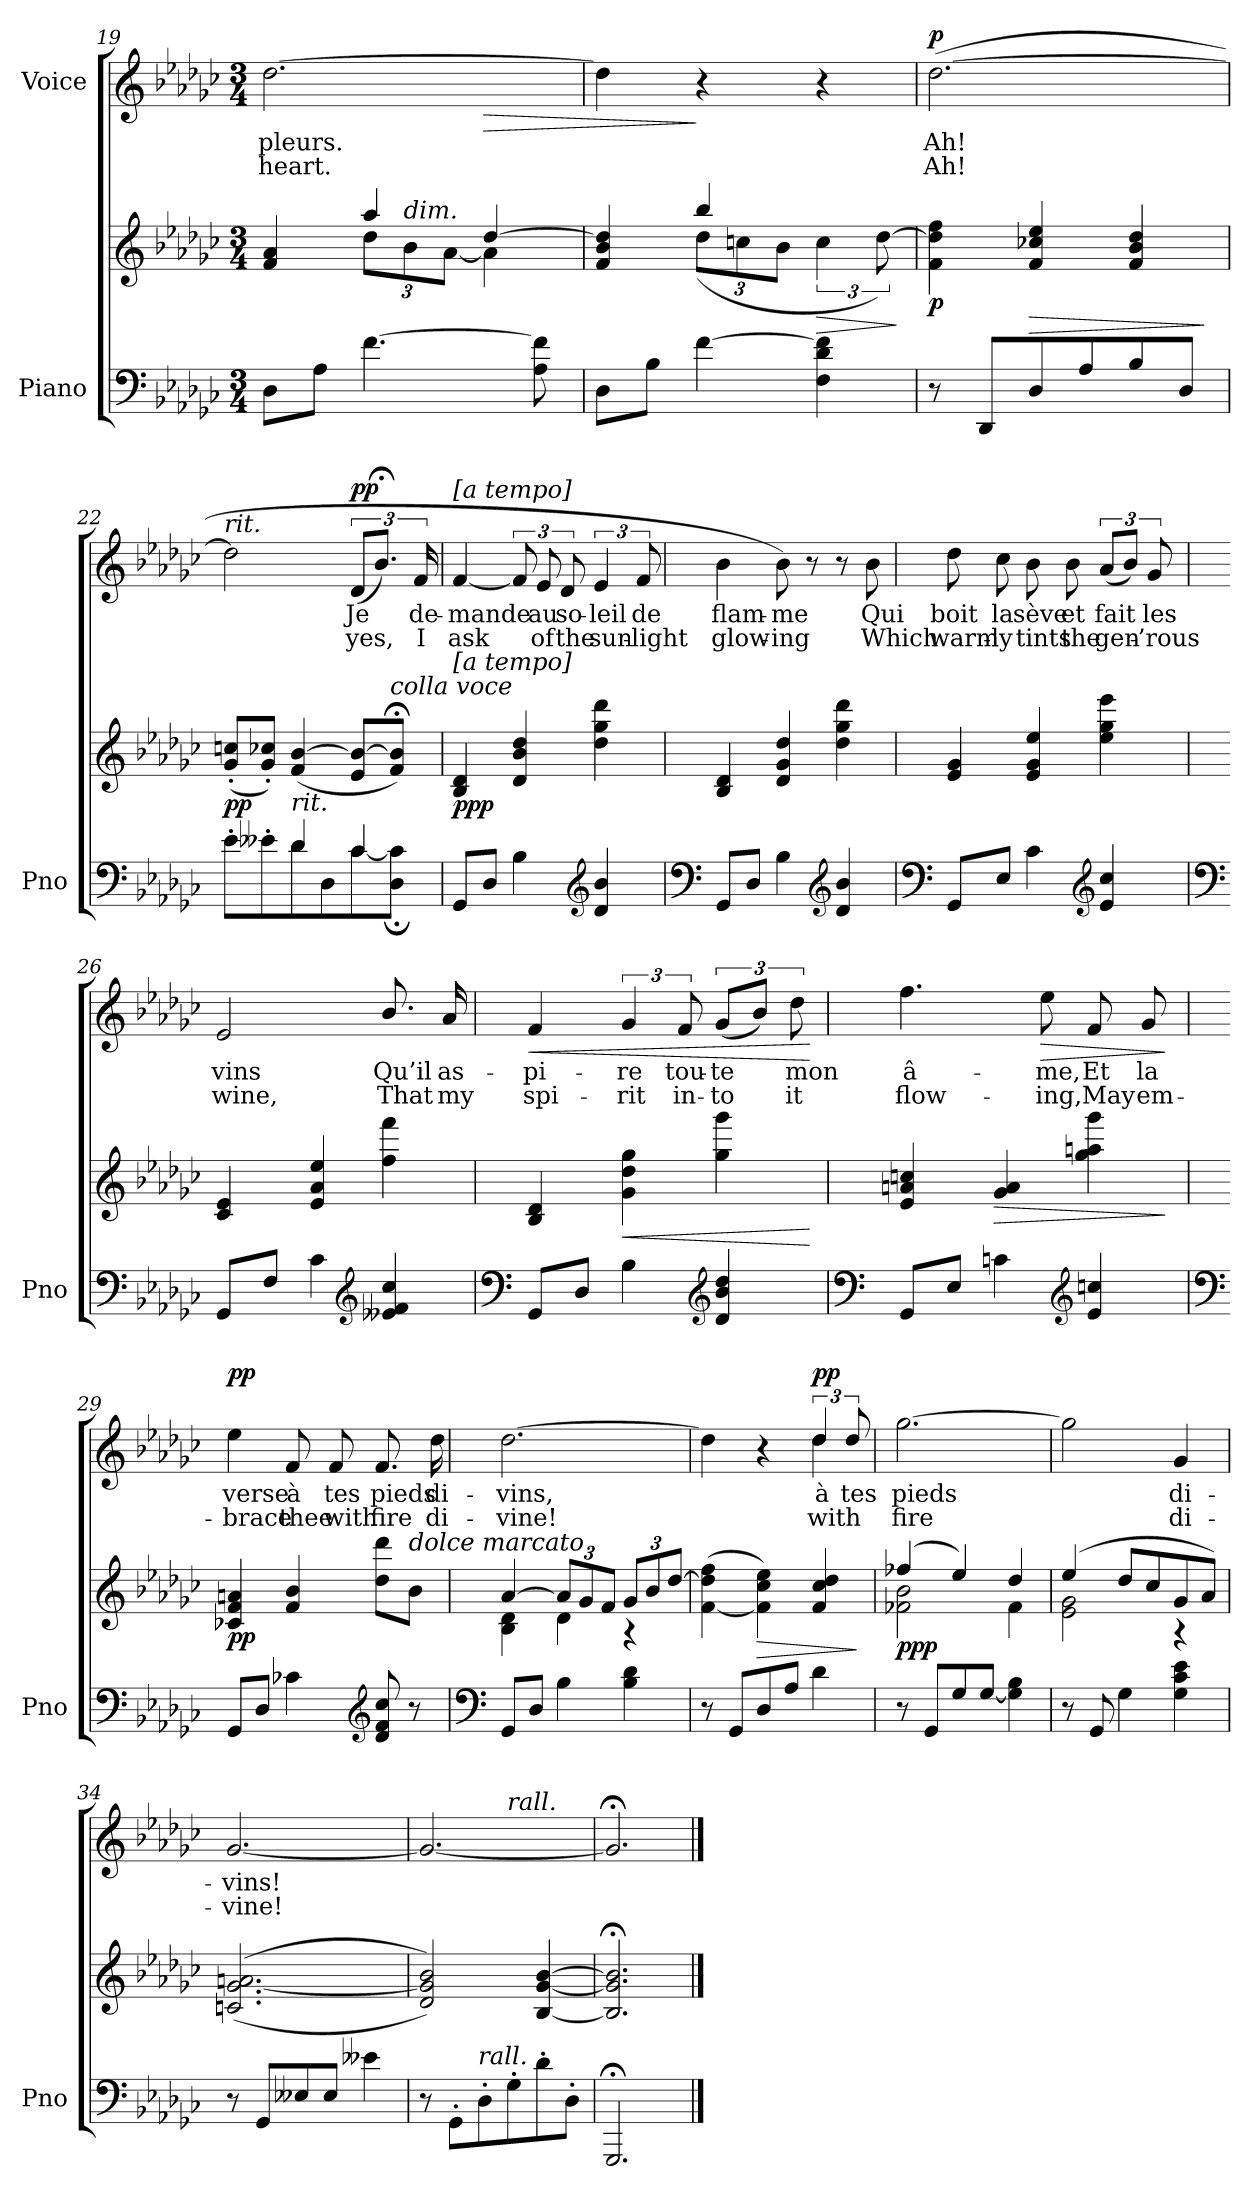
**kern	**kern	**dynam	**kern	**text	**text	**dynam
*part2	*part2	*part2	*part1	*part1	*part1	*part1
*staff3	*staff2	*staff2/3	*staff1	*staff1	*staff1	*staff1
*I"Piano	*	*	*I"Voice	*	*	*
*I'Pno	*	*	*	*	*	*
*clefF4	*clefG2	*	*clefG2	*	*	*
*k[b-e-a-d-g-c-]	*k[b-e-a-d-g-c-]	*	*k[b-e-a-d-g-c-]	*	*	*
*M3/4	*M3/4	*	*M3/4	*	*	*
=19	=19	=19	=19	=19	=19	=19
*	*^	*	*^	*	*	*
8D-\L	4f/ 4a-/	4ryy	.	[2.dd-\	2ryy	pleurs.	heart.	.
8A-\J	.	.	.	.	.	.	.	.
*	*	*Xbrackettup	*	*	*	*	*	*
[4.f\	4aa-/	12dd-\L	.	.	.	.	.	.
!	!	!LO:TX:a:i:t=dim.	!	!	!	!	!	!
.	.	12b-\	.	.	.	.	.	.
.	.	[12a-\J	.	.	.	.	.	.
!	!	!	!	!	!	!	!	!LO:HP:b
.	[4dd-/	4a-\]	.	.	4ryy	.	.	>
8A-\ 8f\]	.	.	.	.	.	.	.	.
*	*	*	*	*v	*v	*	*	*
=20	=20	=20	=20	=20	=20	=20	=20
8D-\L	4f/ 4b-/ 4dd-/]	4ryy	.	4dd-\]	.	.	.
8B-\J	.	.	.	.	.	.	.
[4f\	4bb-/	(12dd-\L	.	4r	.	.	]
.	.	12ccn\	.	.	.	.	.
.	.	12b-\J	.	.	.	.	.
!	!	!	!LO:HP:b	!	!	!	!
*	*	*brackettup	*	*	*	*	*
4F\ 4d-\ 4f\]	4ryy	6cc\	>	4r	.	.	.
.	.	[12dd-\)	.	.	.	.	.
*	*v	*v	*	*	*	*	*
.	.	]	.	.	.	.
=21	=21	=21	=21	=21	=21	=21
!	!	!LO:DY:b	!	!	!	!LO:DY:a
8r	4f\ 4dd-\] 4ff\	p	([2.dd-\	Ah!	Ah!	p
8DD-/L	.	.	.	.	.	.
!	!	!LO:HP:b	!	!	!	!
8D-/	4f/ 4cc-X/ 4ee-/	>	.	.	.	.
8A-/	.	.	.	.	.	.
8B-/	4f/ 4b-/ 4dd-/	.	.	.	.	.
8D-/J	.	.	.	.	.	.
.	.	]	.	.	.	.
=22	=22	=22	=22	=22	=22	=22
*^	*	*	*	*	*	*
!	!	!	!	!LO:TX:a:i:t=rit.	!	!	!
!	!	!	!LO:DY:b	!	!	!	!
4ryy	8e-'>\L	(8g-/' 8ccn/'L	pp	2dd-\]	.	.	.
.	8e--X'>\	8g-/' 8cc-X/'J)	.	.	.	.	.
!	!	!LO:TX:b:i:t=rit.	!	!	!	!	!
4d-/	8d-\	(<4f/ [4b-/	.	.	.	.	.
.	8D-\	.	.	.	.	.	.
!	!	!	!	!	!	!	!LO:DY:a
4c-/	[>8c-\	8e-/ 8b-/_L	.	(12d-/L	Je	yes,	pp
.	.	.	.	12.b-;</J)	.	.	.
!	!	!LO:TX:i:t=colla voce	!	!	!	!	!
.	8D-\;< 8c-\];<J	8f/;< 8b-/];<J)	.	.	.	.	.
.	.	.	.	24f/	de-	I	.
*v	*v	*	*	*	*	*	*
=23	=23	=23	=23	=23	=23	=23
!	!	!	!LO:TX:a:i:t=[a tempo]	!	!	!
!	!LO:TX:a:i:t=[a tempo]	!	!	!	!	!
!	!	!LO:DY:b	!	!	!	!
8GG-/L	4B-/ 4d-/	ppp	[4f/	-mande	ask	.
8D-/J	.	.	.	.	.	.
4B-\	4d-/ 4b-/ 4dd-/	.	12f/]	.	.	.
.	.	.	12e-/	au	of	.
.	.	.	12d-/	so-	the	.
*clefG2	*	*	*	*	*	*
4d-/ 4b-/	4dd-\ 4gg-\ 4ddd-\	.	6e-/	-leil	sun-	.
.	.	.	12f/	de	-light	.
=24	=24	=24	=24	=24	=24	=24
*clefF4	*	*	*	*	*	*
8GG-/L	4B-/ 4d-/	.	4b-\	flam-	glow-	.
8D-/J	.	.	.	.	.	.
4B-\	4d-/ 4g-/ 4dd-/	.	8b-\)	-me	-ing	.
.	.	.	8r	.	.	.
*clefG2	*	*	*	*	*	*
4d-/ 4b-/	4dd-\ 4gg-\ 4ddd-\	.	8r	.	.	.
.	.	.	8b-\	Qui	Which	.
=25	=25	=25	=25	=25	=25	=25
*clefF4	*	*	*	*	*	*
8GG-/L	4e-/ 4g-/	.	8dd-\	boit	warm-	.
8E-/J	.	.	8cc-\	la	-ly	.
4c-\	4e-/ 4g-/ 4ee-/	.	8b-\	sève	tints	.
.	.	.	8b-\	et	the	.
*clefG2	*	*	*	*	*	*
4e-/ 4cc-/	4ee-\ 4gg-\ 4eee-\	.	(12a-/L	fait	gen-	.
.	.	.	12b-/J)	.	.	.
.	.	.	12g-/	les	-’rous	.
=26	=26	=26	=26	=26	=26	=26
*clefF4	*	*	*	*	*	*
8GG-/L	4c-/ 4e-/	.	2e-/	vins	wine,	.
8F/J	.	.	.	.	.	.
4c-\	4e-/ 4a-/ 4ee-/	.	.	.	.	.
*clefG2	*	*	*	*	*	*
4e--X/ 4f/ 4cc-/	4ff\ 4fff\	.	8.b-/	Qu’il	That	.
.	.	.	16a-/	as-	my	.
=27	=27	=27	=27	=27	=27	=27
*clefF4	*	*	*	*	*	*
!	!	!	!	!	!	!LO:HP:b
8GG-/L	4B-/ 4d-/	.	4f/	-pi-	spi-	<
8D-/J	.	.	.	.	.	.
!	!	!LO:HP:b	!	!	!	!
4B-\	4g-\ 4dd-\ 4gg-\	<	6g-/	-re	-rit	.
.	.	.	12f/	tou-	in-	.
*clefG2	*	*	*	*	*	*
4d-/ 4b-/ 4dd-/	4gg-\ 4ggg-\	.	(12g-/L	-te	-to	.
.	.	.	12b-/J)	.	.	.
.	.	.	12dd-\	mon	it	.
.	.	[	.	.	.	[
=28	=28	=28	=28	=28	=28	=28
*clefF4	*	*	*	*	*	*
8GG-/L	4e-/ 4an/ 4ccn/	.	4.ff\	â-	flow-	.
8E-/J	.	.	.	.	.	.
!	!	!LO:HP:b	!	!	!	!
4cn\	4g-/ 4a/	>	.	.	.	.
!	!	!	!	!	!	!LO:HP:b
.	.	.	8ee-\	-me,	-ing,	>
*clefG2	*	*	*	*	*	*
4e-/ 4ccn/	4gg-\ 4aan\ 4ggg-\	.	8f/	Et	May	.
.	.	.	8g-/	la	em-	.
.	.	]	.	.	.	]
=29	=29	=29	=29	=29	=29	=29
*clefF4	*	*	*	*	*	*
!	!	!LO:DY:b	!	!	!	!LO:DY:a
8GG-/L	4c-X/ 4f/ 4an/	pp	4ee-\	verse	-brace	pp
8D-/J	.	.	.	.	.	.
4c-X\	4f/ 4b-/	.	8f/	à	thee	.
.	.	.	8f/	tes	with	.
*clefG2	*	*	*	*	*	*
8d-/ 8f/ 8cc-/	8dd-\ 8ddd-\L	.	8.f/	pieds	fire	.
!	!LO:TX:i:t=dolce  marcato	!	!	!	!	!
8r	8b-\J	.	.	.	.	.
.	.	.	16dd-\	di-	di-	.
=30	=30	=30	=30	=30	=30	=30
*clefF4	*	*	*	*	*	*
*	*^	*	*	*	*	*
8GG-/L	[4a-/	4B-\ 4d-\	.	[2.dd-\	-vins,	-vine!	.
8D-/J	.	.	.	.	.	.	.
*	*Xbrackettup	*	*	*	*	*	*
4B-\	12a-/L]	4d-\	.	.	.	.	.
.	12g-/	.	.	.	.	.	.
.	12f/J	.	.	.	.	.	.
4B-\ 4d-\	12g-/L	4r	.	.	.	.	.
.	12b-/	.	.	.	.	.	.
.	[12dd-/J	.	.	.	.	.	.
*	*v	*v	*	*	*	*	*
=31	=31	=31	=31	=31	=31	=31
*	*	*	*^	*	*	*
8r	(>[4f\ 4dd-\] 4ff\	.	4dd-\]	2ryy	.	.	.
8GG-/L	.	.	.	.	.	.	.
!	!	!LO:HP:b	!	!	!	!	!
8D-/	4f\] 4cc-\ 4ee-\)	>	4r	.	.	.	.
8A-/J	.	.	.	.	.	.	.
!	!	!	!	!	!	!	!LO:DY:a
4d-\	4f/ 4cc-/ 4dd-/	.	6dd-/	4dd-\	à	with	pp
.	.	.	12dd-/	.	tes	.	.
*	*	*	*v	*v	*	*	*
.	.	]	.	.	.	.
=32	=32	=32	=32	=32	=32	=32
*	*^	*	*	*	*	*
!	!	!	!LO:DY:b	!	!	!	!
8r	(4ff-X/	2f-X\ 2b-\	ppp	[2.gg-\	pieds	fire	.
8GG-/L	.	.	.	.	.	.	.
8G-/	4ee-/)	.	.	.	.	.	.
[<8G-/J	.	.	.	.	.	.	.
4G-\] 4B-\	4dd-/	4f-\	.	.	.	.	.
=33	=33	=33	=33	=33	=33	=33	=33
8r	(4ee-/	2e-\ 2g-\	.	2gg-\]	.	.	.
8GG-/	.	.	.	.	.	.	.
4G-\	8dd-/L	.	.	.	.	.	.
.	8cc-/	.	.	.	.	.	.
4G-\ 4c-\ 4e-\	8g-/	4r	.	4g-/	di-	di-	.
.	8a-/J)	.	.	.	.	.	.
*	*v	*v	*	*	*	*	*
=34	=34	=34	=34	=34	=34	=34
8r	((>2.cn/ [2.g-/ 2.an/	.	[2.g-/	-vins!	-vine!	.
8GG-/L	.	.	.	.	.	.
8E--X/	.	.	.	.	.	.
8E--/J	.	.	.	.	.	.
4e--X\	.	.	.	.	.	.
=35	=35	=35	=35	=35	=35	=35
*	*	*	*^	*	*	*
8r	2d-/ 2g-/] 2b-/))	.	2.g-/_	4.ryy	.	.	.
8GG-'\L	.	.	.	.	.	.	.
!LO:TX:a:i:t=rall.	!	!	!	!	!	!	!
8D-'\	.	.	.	.	.	.	.
!	!	!	!	!LO:TX:a:i:t=rall.	!	!	!
8G-'\	.	.	.	4.ryy	.	.	.
8d-'\	[4B-/ [4g-/ [4b-/	.	.	.	.	.	.
8D-'\J	.	.	.	.	.	.	.
*	*	*	*v	*v	*	*	*
=36	=36	=36	=36	=36	=36	=36
2.GGG-;</	2.B-/];< 2.g-/];< 2.b-/];<	.	2.g-;</]	.	.	.
==	==	==	==	==	==	==
*-	*-	*-	*-	*-	*-	*-
